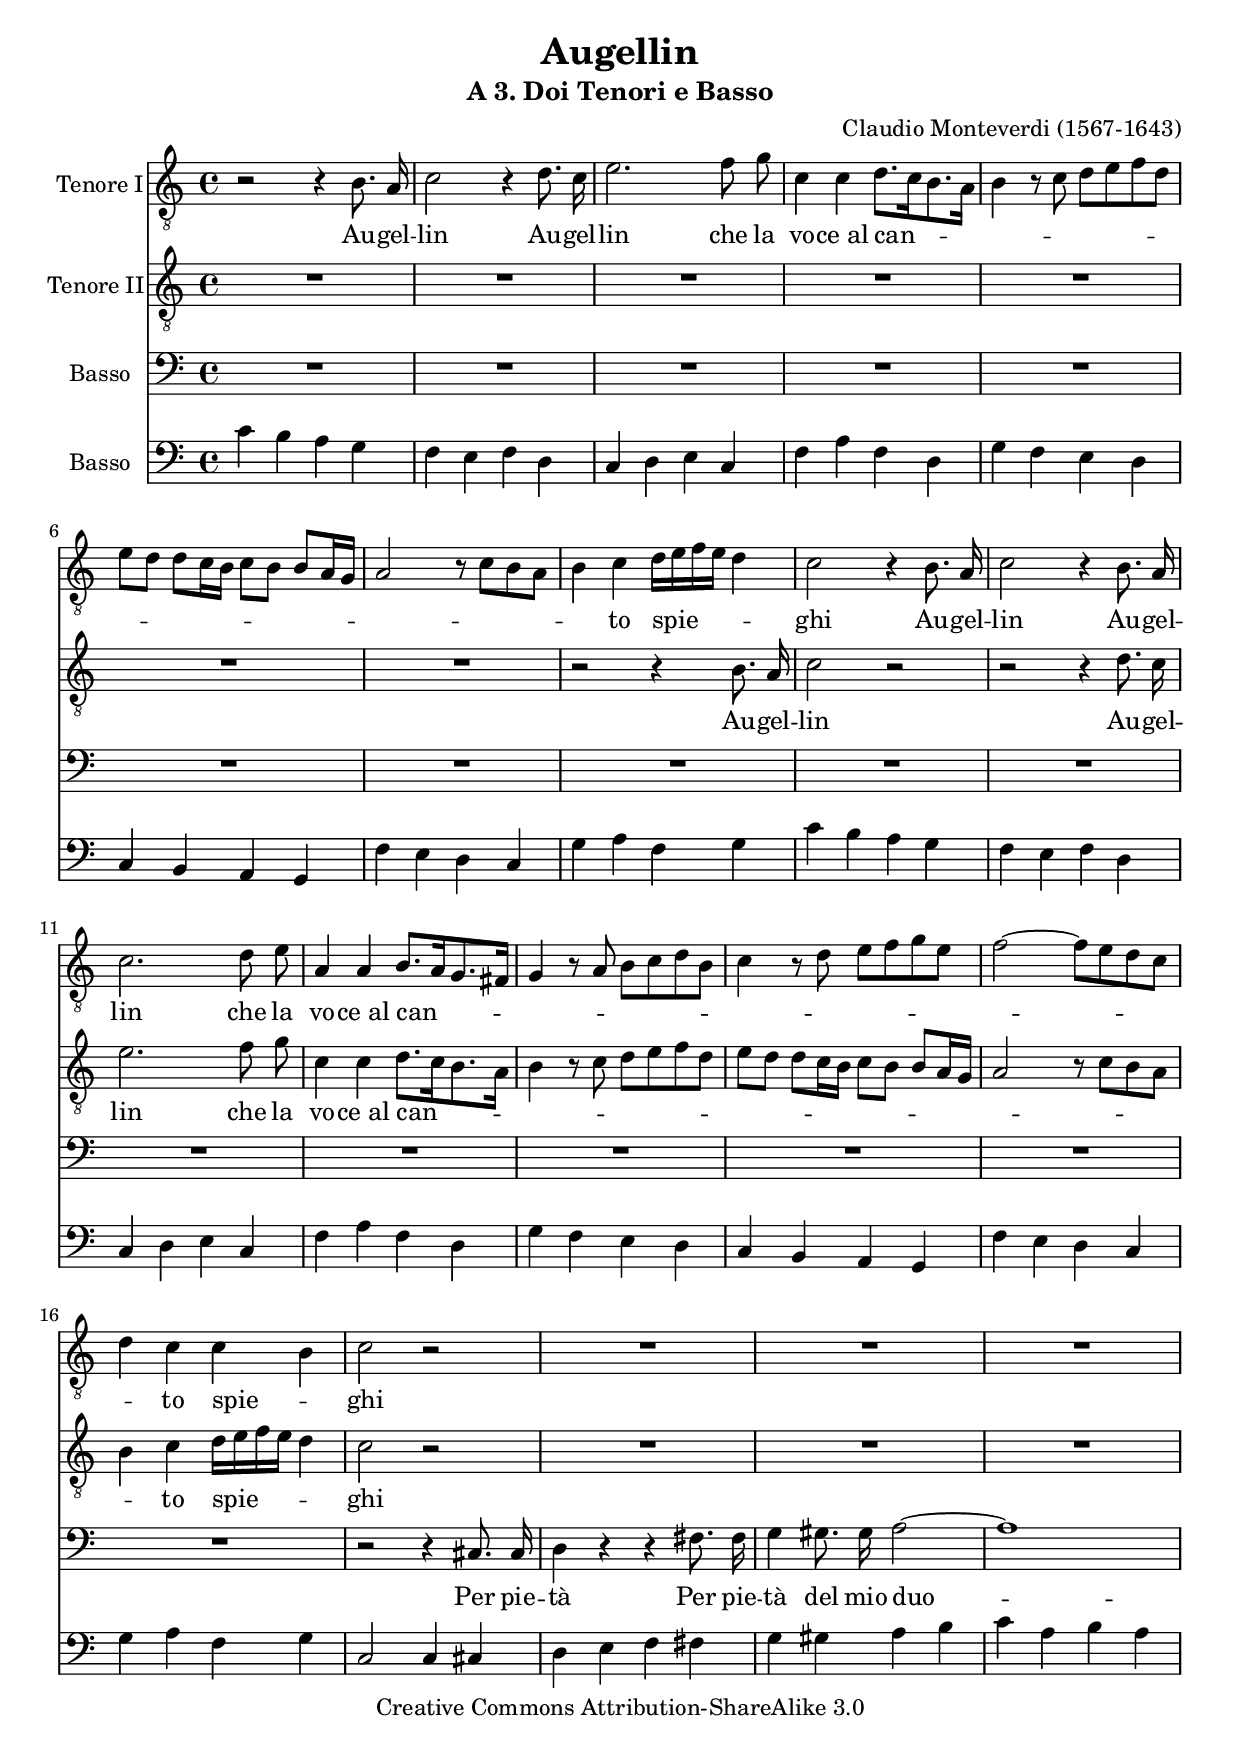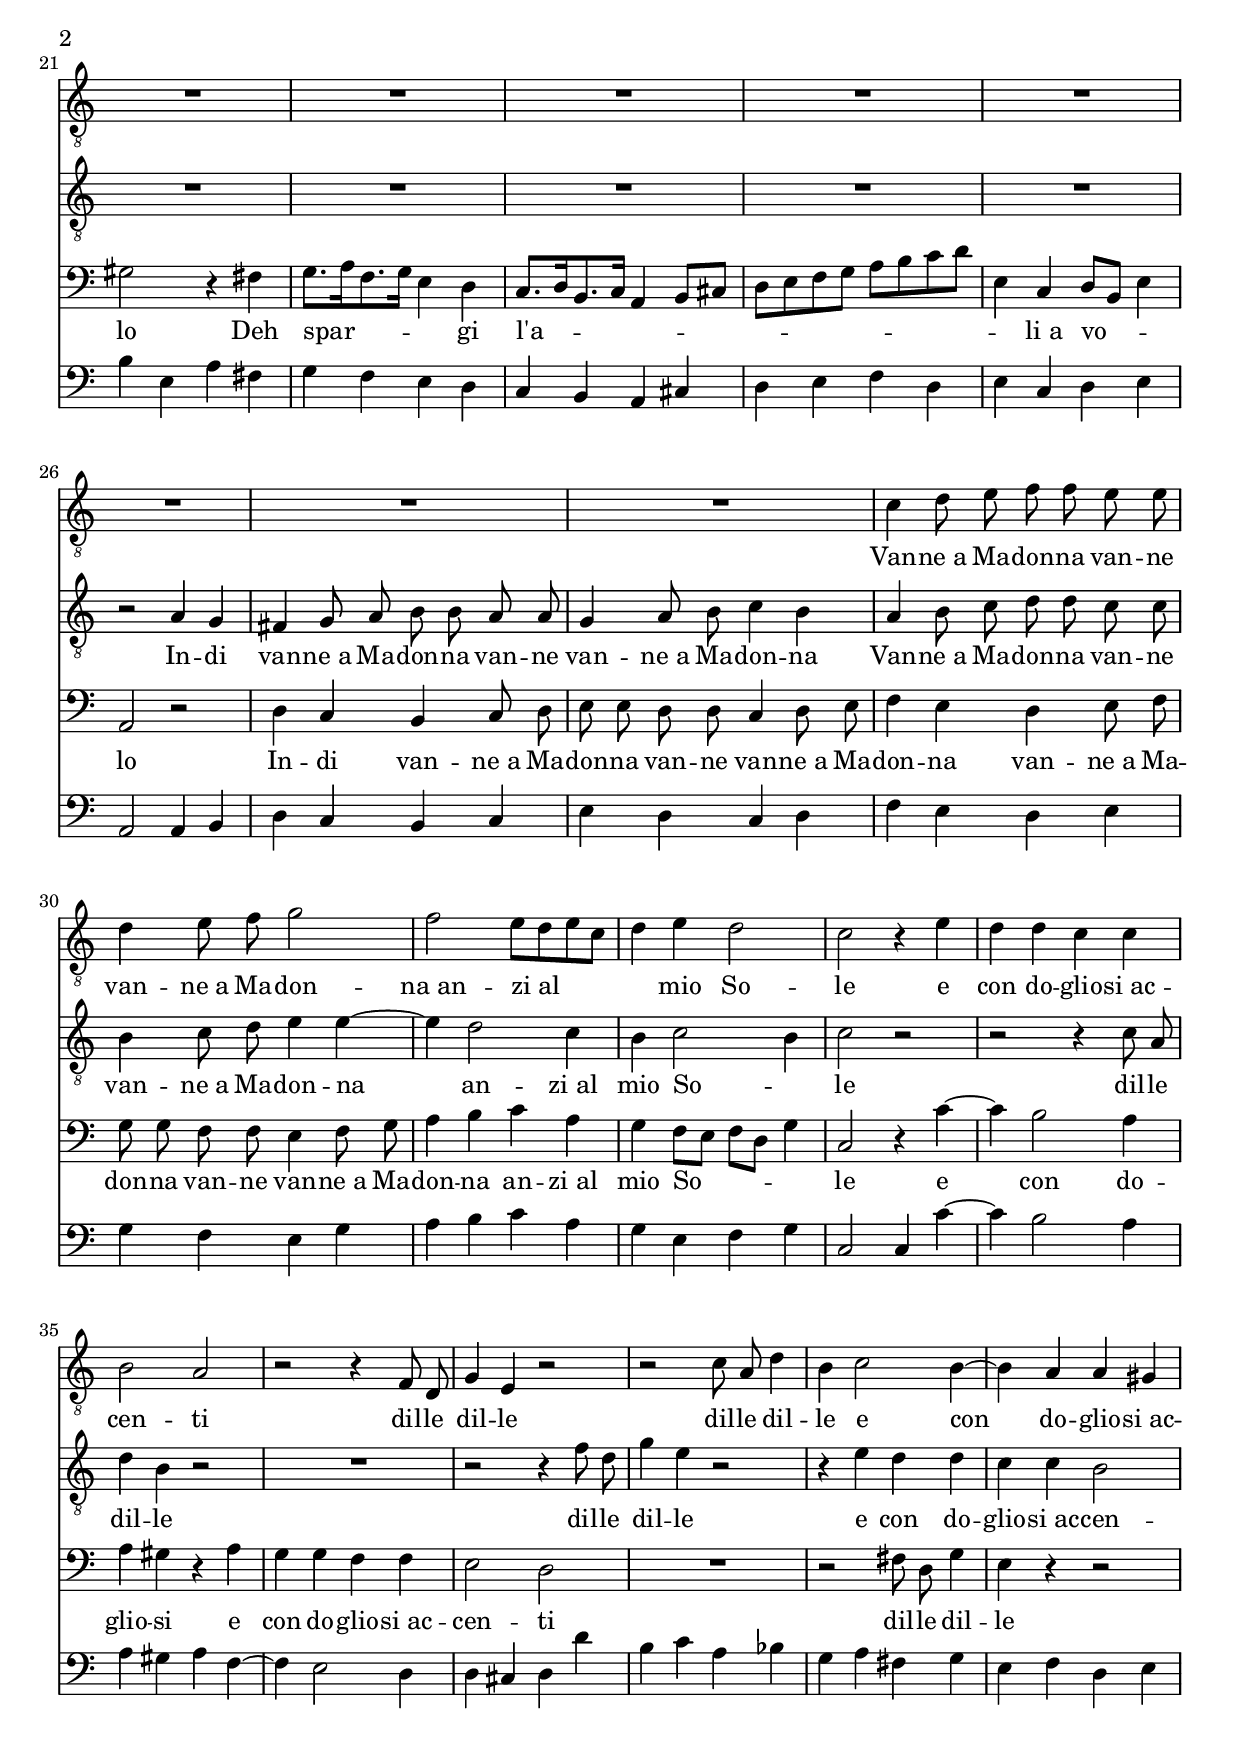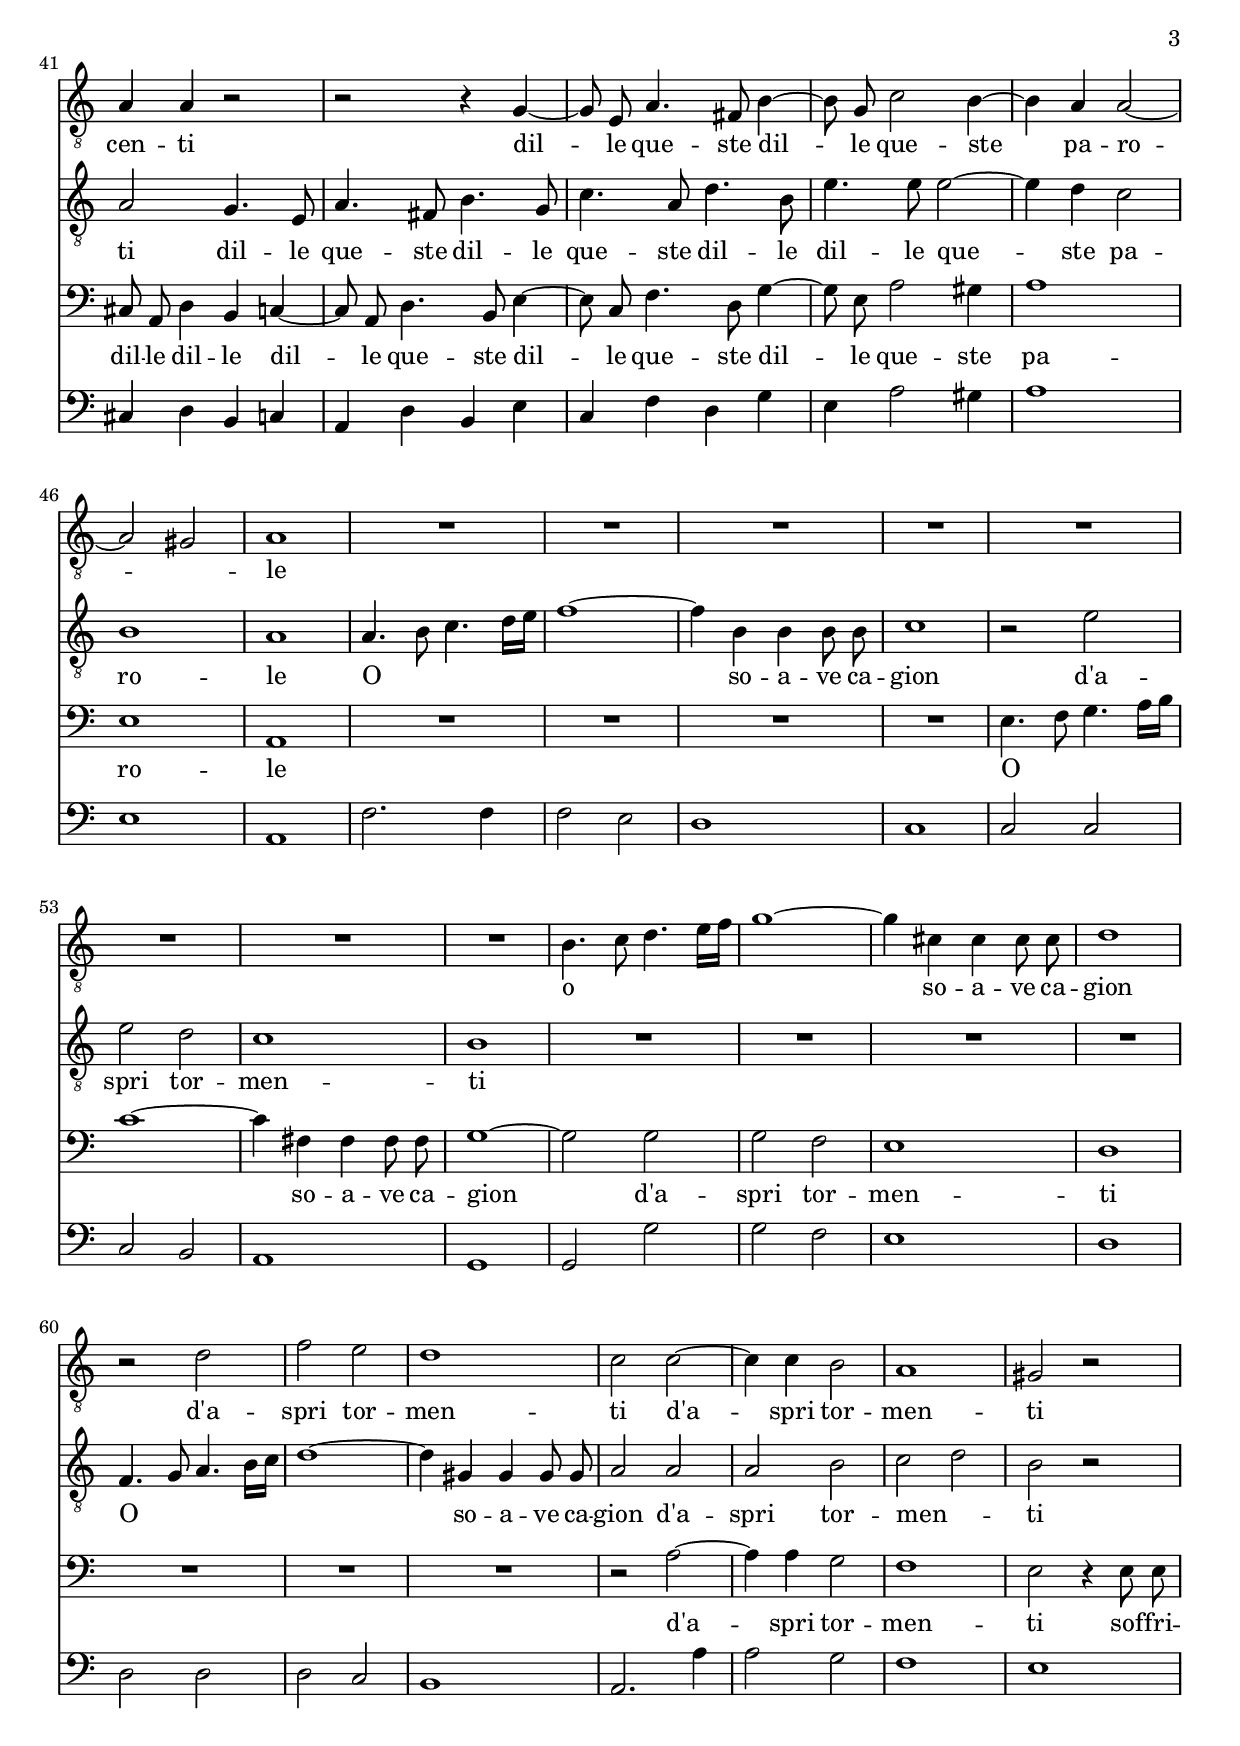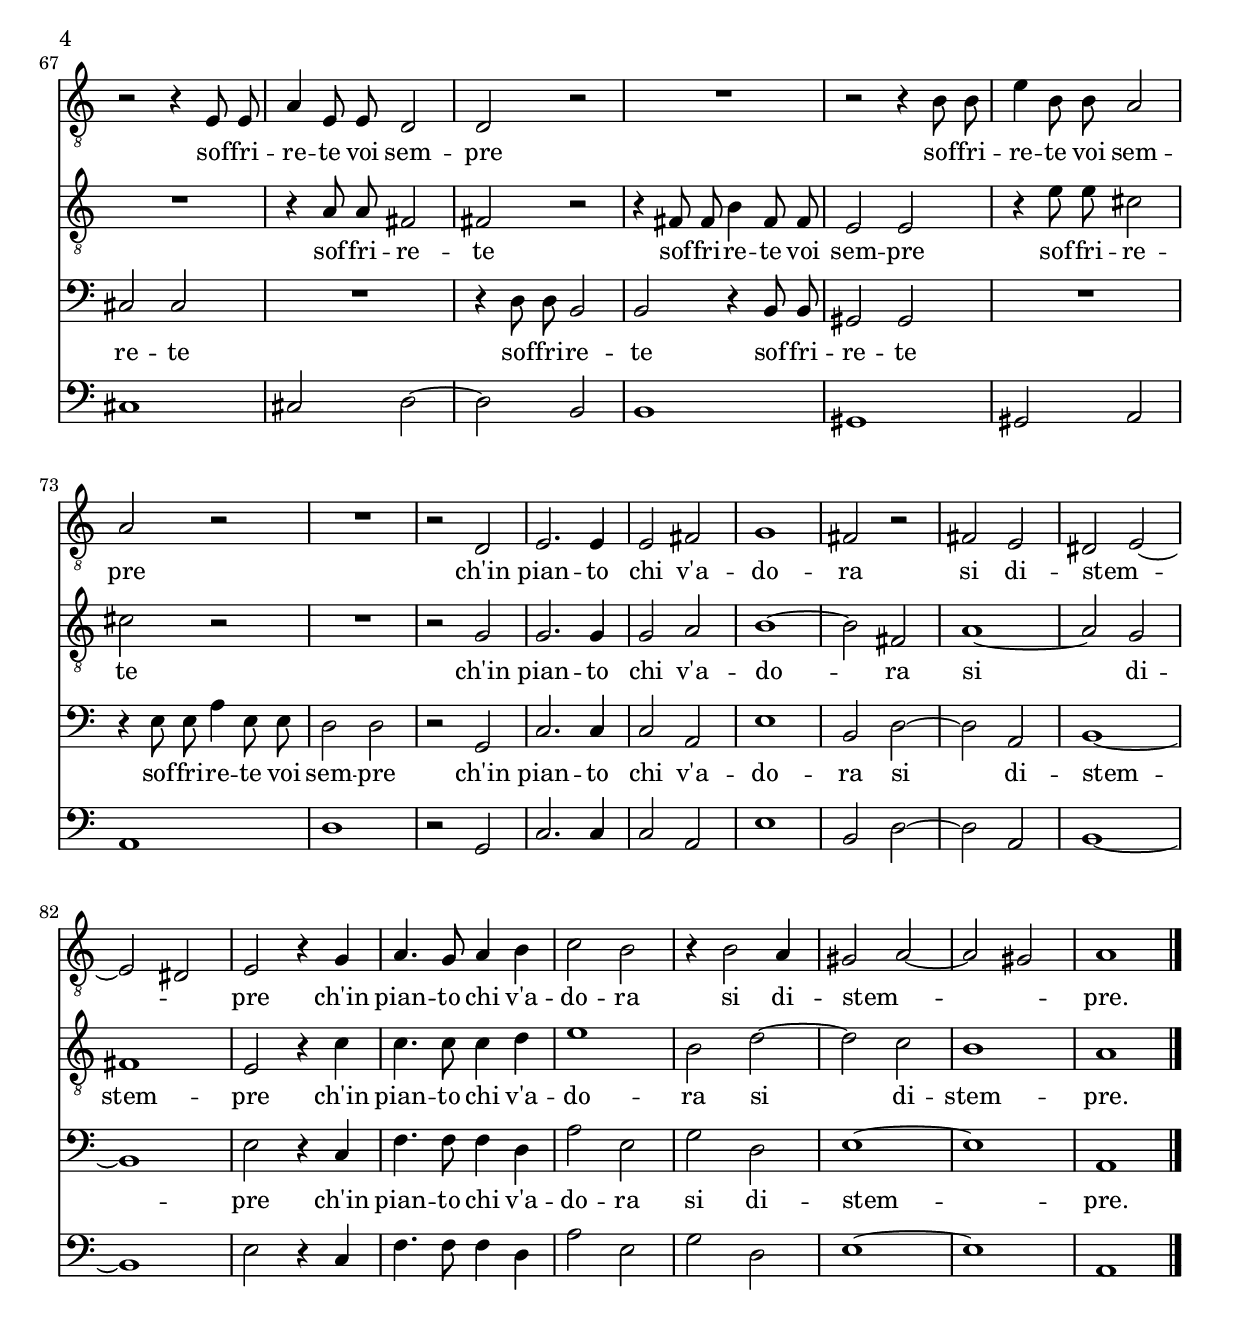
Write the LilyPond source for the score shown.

% Created on Wed Mar 18 19:50:57 CET 2009
\version "2.12.2"

\header {
	title = "Augellin"
	subtitle = "A 3. Doi Tenori e Basso"
	composer = "Claudio Monteverdi (1567-1643)"
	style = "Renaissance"
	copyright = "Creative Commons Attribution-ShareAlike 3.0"
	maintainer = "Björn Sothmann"
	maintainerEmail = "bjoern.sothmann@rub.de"
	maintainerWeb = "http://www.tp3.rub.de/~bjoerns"
}

\include "deutsch.ly"

verseTI= \lyricmode {
Au -- gel -- lin Au -- gel -- lin che la vo -- ce_al can -- to spie -- ghi Au -- gel -- lin Au -- gel -- lin che la vo -- ce_al can -- to spie -- ghi Van -- ne_a Ma -- don -- na van -- ne van -- ne_a Ma -- don -- na_an -- zi_al mio So -- le e con do -- glio -- si_ac -- cen -- ti dil -- le dil -- le dil -- le dil -- le e con do -- glio -- si_ac -- cen -- ti dil -- le que -- ste dil -- le que -- ste pa -- ro -- le o so -- a -- ve ca -- gion d'a -- spri tor -- men -- ti d'a -- spri tor -- men -- ti sof -- fri -- re -- te voi sem -- pre sof -- fri -- re -- te voi sem -- pre ch'in pian -- to chi v'a -- do -- ra si di -- stem -- pre ch'in pian -- to chi v'a -- do -- ra si di -- stem -- pre.
}
verseTII= \lyricmode {
Au -- gel -- lin Au -- gel -- lin che la vo -- ce_al can -- to spie -- ghi In -- di van -- ne_a Ma -- don -- na van -- ne van -- ne_a Ma -- don -- na Van -- ne_a Ma -- don -- na van -- ne van -- ne_a Ma -- don -- na an -- zi_al mio So -- le dil -- le dil -- le dil -- le dil -- le e con do -- glio -- si_ac -- cen -- ti dil -- le que -- ste dil -- le que -- ste dil -- le dil -- le que -- ste pa -- ro -- le O so -- a -- ve ca -- gion d'a -- spri tor -- men -- ti O so -- a -- ve ca -- gion d'a -- spri tor -- men -- ti sof -- fri -- re -- te sof -- fri -- re -- te voi sem -- pre sof -- fri -- re -- te ch'in pian -- to chi v'a -- do -- ra si di -- stem -- pre ch'in pian -- to chi v'a -- do -- ra si di -- stem -- pre.
}
verseB= \lyricmode {
Per pie -- tà Per pie -- tà del mio duo -- lo Deh  spar -- gi l'a -- li_a vo -- lo In -- di van -- ne_a Ma -- don -- na van -- ne van -- ne_a Ma -- don -- na  van -- ne_a Ma -- don -- na van -- ne van -- ne_a Ma -- don -- na an -- zi_al mio So -- le e con do -- glio -- si e con do -- glio -- si_ac -- cen -- ti dil -- le dil -- le dil -- le dil -- le dil -- le que -- ste dil -- le que -- ste dil -- le que -- ste pa -- ro -- le O so -- a -- ve ca -- gion d'a -- spri tor -- men -- ti d'a -- spri tor -- men -- ti sof -- fri -- re -- te sof -- fri -- re -- te sof -- fri -- re -- te sof -- fri -- re -- te voi sem -- pre ch'in pian -- to chi v'a -- do -- ra si di -- stem -- pre ch'in pian -- to chi v'a -- do -- ra si di -- stem -- pre.
}
 

staffTenore = \new Staff  {
	\time 4/4
	\override Score.MetronomeMark #'stencil = ##f
	\tempo 4 = 100 
	\set Staff.instrumentName="Tenore I"
	\set Staff.midiInstrument="oboe"
	\key c \major
	\clef "G_8"
	\relative c' { 	
		\context Voice = "melodyTen" {
			\dynamicUp
			\autoBeamOff
			r2 r4 h8. a16 |
			c2 r4 d8. c16 |
			e2. f8 g |
			c,4 c d8.[\melisma c16 h8. a16] |
			h4 r8 c d[ e f d] |
			e[ d] d[ c16 h] c8[ h] h[ a16 g] |
			a2 r8 c[ h a] |
			h4\melismaEnd c d16[\melisma e f e] d4\melismaEnd |
			c2 r4 h8. a16 |
			c2 r4 h8. a16 |
			c2. d8 e |
			a,4 a h8.[\melisma a16 g8. fis16] |
			g4 r8 a h[ c d h] |
			c4 r8 d e[ f g e] |
			f2~ f8[ e d c] |
			d4\melismaEnd c c\melisma h\melismaEnd |
			c2 r |
			R1*11 |
			c4 d8 e f f e e |
			d4 e8 f g2 |
			f e8[\melisma d e c] |
			d4\melismaEnd e d2 |
			c r4 e |
			d d c c |
			h2 a |
			r r4 f8 d |
			g4 e r2 |
			r c'8 a d4 |
			h c2 h4~ |
			h a a gis |
			a a r2 |
			r2 r4 g~ |
			g8 e a4. fis8 h4~ |
			h8 g c2 h4~ |
			h a a2~\melisma |
			a gis\melismaEnd |
			a1 |
			R1*8 |
			h4.\melisma c8 d4. e16[ f] |
			g1~ |
			g4\melismaEnd cis,4 cis cis8 cis |
			d1 |
			r2 d |
			f e |
			d1 |
			c2 c~ |
			c4 c h2 |
			a1 |
			gis2 r |
			r r4 e8 e |
			a4 e8 e d2 |
			d r |
			R1 |
			r2 r4 h'8 h |
			e4 h8 h a2 |
			a r |
			R1 |
			r2 d, |
			e2. e4 |
			e2 fis |
			g1 |
			fis2 r |
			fis e |
			dis\melisma e~ |
			e dis\melismaEnd |
			e r4 g |
			a4. g8 a4 h |
			c2 h |
			r4 h2 a4 |
			gis2\melisma a~ |
			a gis\melismaEnd |
			a1 |
		}

	\bar "|."
	}

}
staffTenoreII = \new Staff  {
	\set Staff.instrumentName="Tenore II"
	\set Staff.midiInstrument="oboe"
	\key c \major
	\clef "G_8"
	\relative c' { 	
		\context Voice = "melodyTenIII" {
			\dynamicUp
			\autoBeamOff
			R1*7 |
			r2 r4 h8. a16 |
			c2 r |
			r r4 d8. c16 |
			e2. f8 g |
			c,4 c d8.[\melisma c16 h8. a16] |
			h4 r8 c d[ e f d] |
			e[ d] d[ c16 h] c8[ h] h[ a16 g] |
			a2 r8 c[ h a] |
			h4\melismaEnd c d16[\melisma e f e] d4\melismaEnd |
			c2 r |
			R1*8 |
			r2 a4 g |
			fis g8 a h h a a |
			g4 a8 h c4 h |
			a h8 c d d c c |
			h4 c8 d e4 e~ |
			e d2 c4 |
			h c2\melisma h4\melismaEnd |
			c2 r |
			r2 r4 c8 a |
			d4 h r2 |
			R1 |
			r2 r4 f'8 d |
			g4 e r2 |
			r4 e d d |
			c c h2 |
			a g4. e8 |
			a4. fis8 h4. g8 |
			c4. a8 d4. h8 |
			e4. e8 e2~ |
			e4 d c2 |
			h1 |
			a |
			a4.\melisma h8 c4. d16[ e] |
			f1~ |
			f4\melismaEnd h, h h8 h |
			c1 |
			r2 e |
			e d |
			c1 |
			h |
			R1*4 |
			f4.\melisma g8 a4. h16[ c] |
			d1~ |
			d4\melismaEnd gis, gis gis8 gis |
			a2 a |
			a h |
			c\melisma d\melismaEnd |
			h r |
			R1 |
			r4 a8 a fis2 |
			fis r |
			r4 fis8 fis h4 fis8 fis |
			e2 e |
			r4 e'8 e cis2 |
			cis r |
			R1 |
			r2 g |
			g2. g4 |
			g2 a |
			h1~ |
			h2 fis |
			a1~ |
			a2 g |
			fis1 |
			e2 r4 c' |
			c4. c8 c4 d |
			e1 |
			h2 d~ |
			d c |
			h1 |
			a |
		}

	\bar "|."
	}

}
staffBasso = \new Staff  {
	\set Staff.instrumentName="Basso"
	\set Staff.midiInstrument="oboe"
	\key c \major
	\clef bass
	\relative c { 	
		\context Voice = "melodyBas" {
			\dynamicUp
			\autoBeamOff
			R1*16 |
			r2 r4 cis8. cis16 |
			d4 r r fis8. fis16 |
			g4 gis8. gis16 a2~ |
			a1 |
			gis2 r4 fis |
			g8.[\melisma a16 f8. g16] e4\melismaEnd d |
			c8.[\melisma d16 h8. c16] a4 h8[cis] |
			d[ e f g] a[ h c d] |
			e,4\melismaEnd c d8[\melisma h] e4\melismaEnd |
			a,2 r |
			d4 c h c8 d |
			e e d d c4 d8 e |
			f4 e d e8 f |
			g g f f e4 f8 g |
			a4 h c a |
			g f8[\melisma e] f[ d] g4\melismaEnd |
			c,2 r4 c'~ |
			c h2 a4 |
			a gis r a |
			g g f f |
			e2 d |
			R1 |
			r2 fis8 d g4 |
			e r r2 |
			cis8 a d4 h c~ |
			c8 a d4. h8 e4~ |
			e8 c f4. d8 g4~ |
			g8 e a2 gis4 |
			a1 |
			e |
			a, |
			R1*4 |
			e'4.\melisma f8 g4. a16[ h] |
			c1~ |
			c4\melismaEnd fis, fis fis8 fis |
			g1~ |
			g2 g |
			g f |
			e1 |
			d |
			R1*3 |
			r2 a'~ |
			a4 a g2 |
			f1 |
			e2 r4 e8 e |
			cis2 cis |
			R1 |
			r4 d8 d h2 |
			h r4 h8 h |
			gis2 gis |
			R1 |
			r4 e'8 e a4 e8 e |
			d2 d |
			r g, |
			c2. c4 |
			c2 a |
			e'1 |
			h2 d~ |
			d a |
			h1~ |
			h |
			e2 r4 c |
			f4. f8 f4 d |
			a'2 e |
			g d |
			e1~ |
			e |
			a, |
		}

	\bar "|."
	}

}
staffBassoII = \new Staff  {
	\set Staff.instrumentName="Basso"
	\set Staff.midiInstrument="harpsichord"
	\key c \major
	\clef bass
	\relative c' { 	
		c4 h a g |
		f e f d |
		c d e c |
		f a f d |
		g f e d |
		c h a g |
		f' e d c |
		g' a f g |
		c h a g |
		f e f d |
		c d e c |
		f a f d |
		g f e d |
		c h a g |
		f' e d c |
		g' a f g |
		c,2 c4 cis |
		d e f fis |
		g gis a h |
		c a h a |
		h e, a fis |
		g f e d |
		c h a cis |
		d e f d |
		e c d e |
		a,2 a4 h |
		d c h c |
		e d c d |
		f e d e |
		g f e g |
		a h c a |
		g e f g |
		c,2 c4 c'~ |
		c h2 a4 |
		a gis a f~ |
		f e2 d4 |
		d cis d d' |
		h c a b |
		g a fis g |
		e f d e |
		cis d h c |
		a d h e |
		c f d g |
		e a2 gis4 |
		a1 |
		e |
		a, |
		f'2. f4 |
		f2 e |
		d1 |
		c |
		c2 c |
		c h |
		a1 |
		g |
		g2 g' |
		g f |
		e1 |
		d |
		d2 d |
		d c |
		h1 |
		a2. a'4 |
		a2 g |
		f1 |
		e |
		cis |
		cis2 d~ |
		d h |
		h1 |
		gis |
		gis2 a |
		a1 |
		d |
		r2 g, |
		c2. c4 |
		c2 a |
		e'1 |
		h2 d~ |
		d a |
		h1~ |
		h |
		e2 r4 c |
		f4. f8 f4 d |
		a'2 e |
		g d |
		e1~ |
		e |
		a, |
	\bar "|."
	}

}


\score {
	<<
		\staffTenore
		\context Lyrics = "lmelodyTen" \lyricmode  { \lyricsto "melodyTen" \verseTI }
		
		\staffTenoreII
		\context Lyrics = "lmelodyTenIII" \lyricmode  { \lyricsto "melodyTenIII" \verseTII }
		
		\staffBasso
		\context Lyrics = "lmelodyBas" \lyricmode  { \lyricsto "melodyBas" \verseB }
		
		\staffBassoII
	>>
	
	\midi {
	}

	\layout  {
	}
}

\paper {
}

